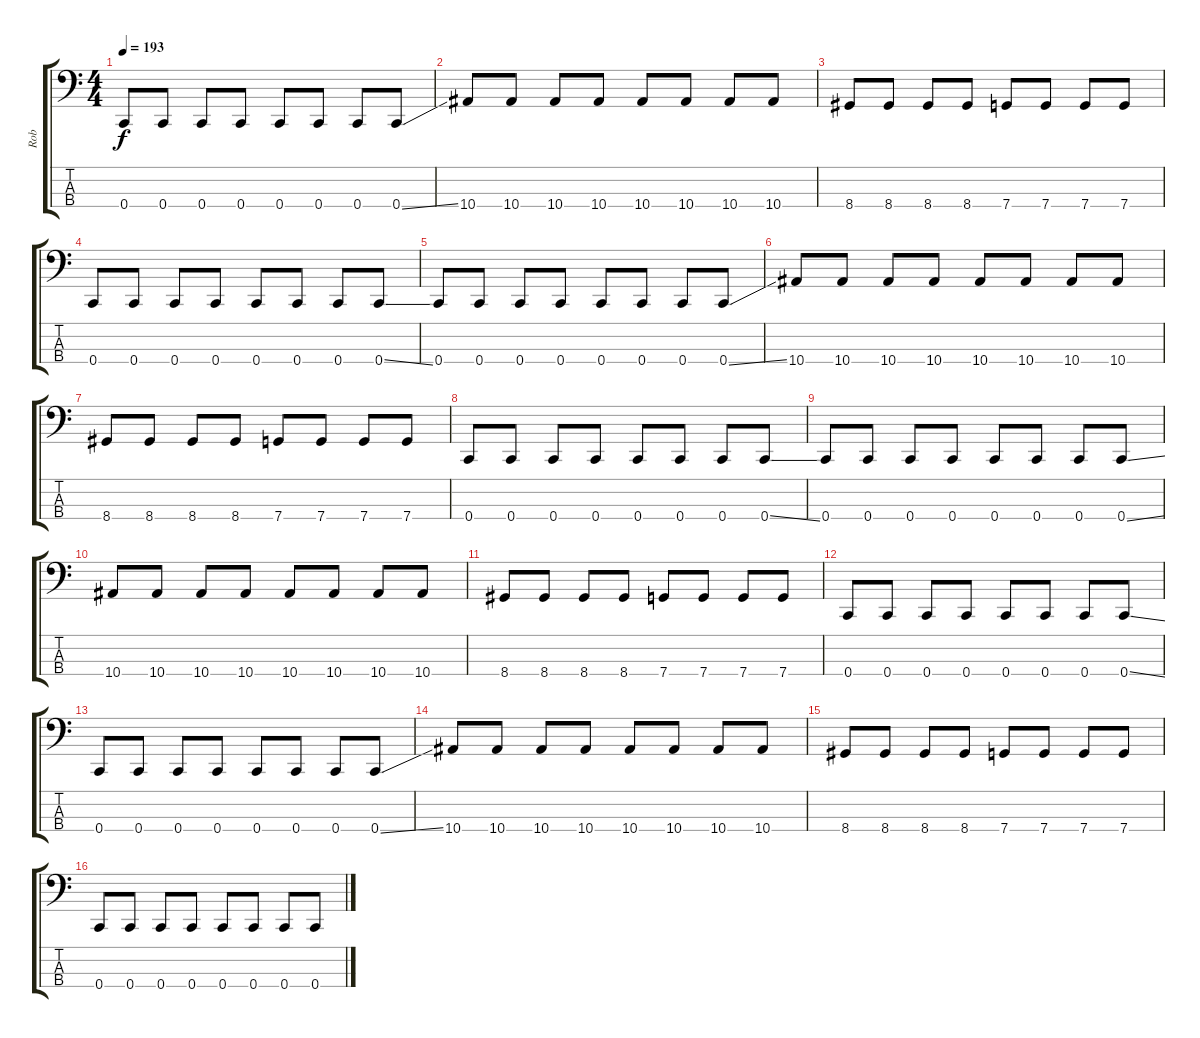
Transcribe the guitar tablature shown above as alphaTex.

\track ("Rob" "Rob") {instrument electricbassfinger}
\staff {score tabs}
\tuning (F2 C2 G1 C1) {hide}
\ts (4 4)
\tempo 193
\clef f4
\ks c
0.4.8{dy f} 0.4.8 0.4.8 0.4.8 0.4.8 0.4.8 0.4.8 0.4{ss}.8 |
10.4.8 10.4.8 10.4.8 10.4.8 10.4.8 10.4.8 10.4.8 10.4.8 |
8.4.8 8.4.8 8.4.8 8.4.8 7.4.8 7.4.8 7.4.8 7.4.8 |
0.4.8 0.4.8 0.4.8 0.4.8 0.4.8 0.4.8 0.4.8 0.4{ss}.8 |
0.4.8 0.4.8 0.4.8 0.4.8 0.4.8 0.4.8 0.4.8 0.4{ss}.8 |
10.4.8 10.4.8 10.4.8 10.4.8 10.4.8 10.4.8 10.4.8 10.4.8 |
8.4.8 8.4.8 8.4.8 8.4.8 7.4.8 7.4.8 7.4.8 7.4.8 |
0.4.8 0.4.8 0.4.8 0.4.8 0.4.8 0.4.8 0.4.8 0.4{ss}.8 |
0.4.8 0.4.8 0.4.8 0.4.8 0.4.8 0.4.8 0.4.8 0.4{ss}.8 |
10.4.8 10.4.8 10.4.8 10.4.8 10.4.8 10.4.8 10.4.8 10.4.8 |
8.4.8 8.4.8 8.4.8 8.4.8 7.4.8 7.4.8 7.4.8 7.4.8 |
0.4.8 0.4.8 0.4.8 0.4.8 0.4.8 0.4.8 0.4.8 0.4{ss}.8 |
0.4.8 0.4.8 0.4.8 0.4.8 0.4.8 0.4.8 0.4.8 0.4{ss}.8 |
10.4.8 10.4.8 10.4.8 10.4.8 10.4.8 10.4.8 10.4.8 10.4.8 |
8.4.8 8.4.8 8.4.8 8.4.8 7.4.8 7.4.8 7.4.8 7.4.8 |
0.4.8 0.4.8 0.4.8 0.4.8 0.4.8 0.4.8 0.4.8 0.4{ss}.8
